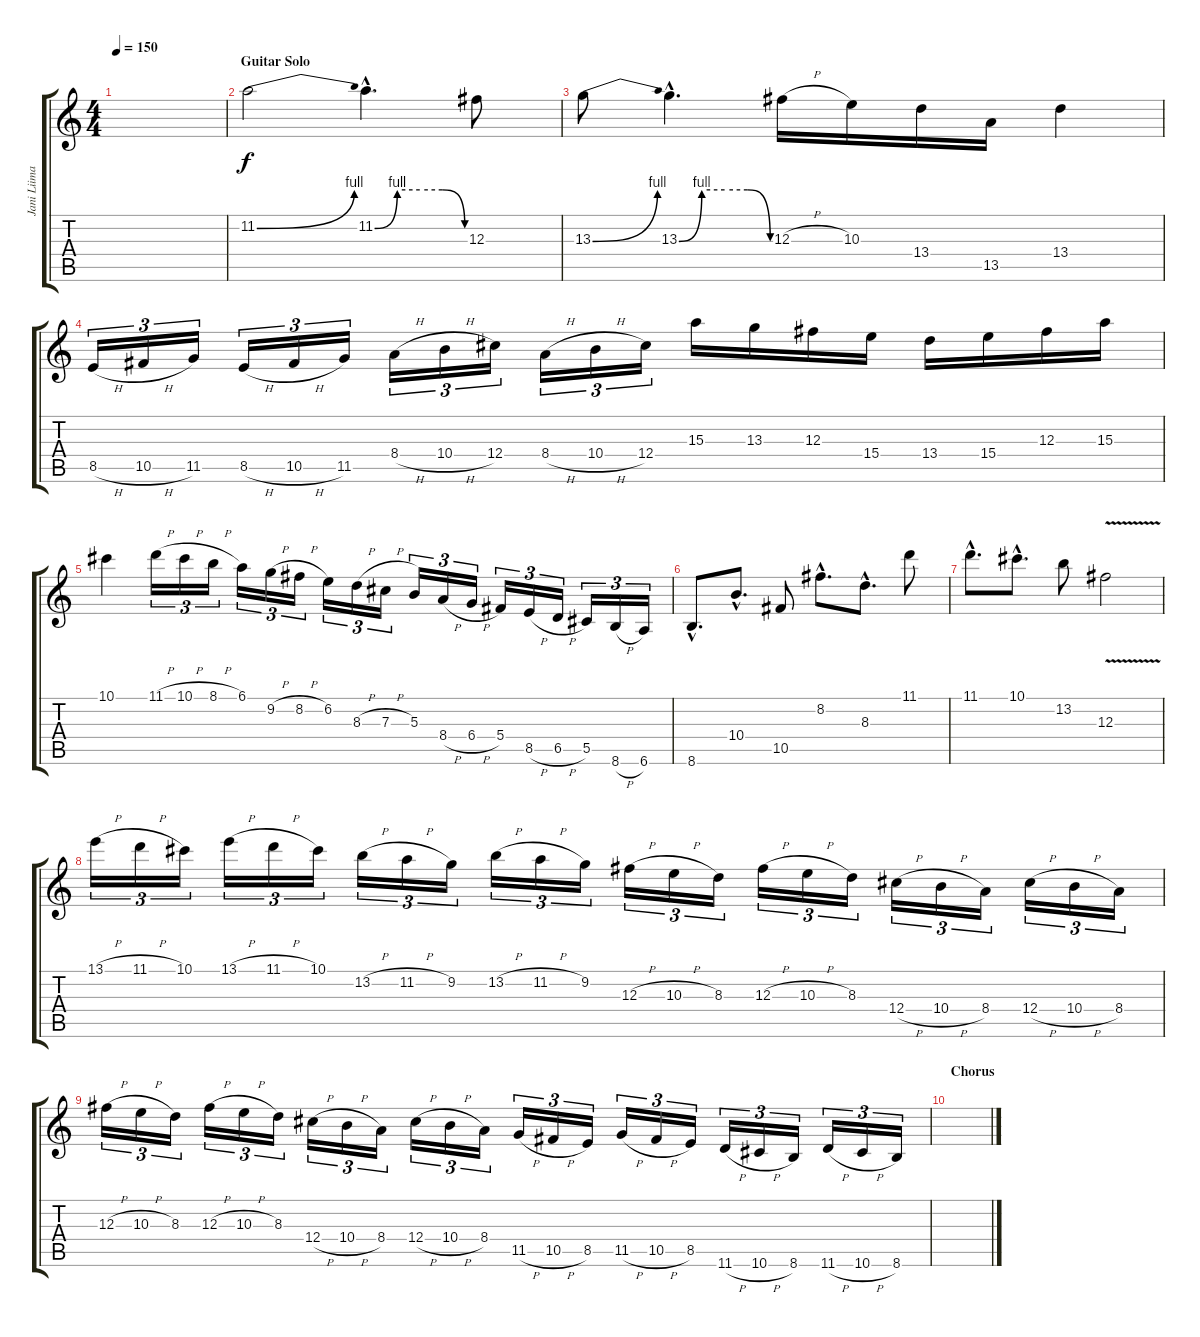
\track ("Jani Liimatainen - Lead Guitar" "Jani Liima") {instrument distortionguitar}
\staff {score tabs}
\tuning (Eb4 Bb3 Gb3 Db3 Ab2 Eb2) {hide}
\ts (4 4)
\tempo 150
\clef g2
\ks c
|
\section ("" "Guitar Solo")
11.2{be (bend 0 0 60 4)}.2{volume 16} 11.2{be (custom 0 0 15 4 30 4 45 4 60 0) hac}.4{d} 12.3.8 |
13.3{be (bend 0 0 60 4)}.8 13.3{be (custom 0 0 15 4 30 4 45 4 60 0) hac}.4{d} 12.3{h}.16 10.3.16 13.4.16 13.5.16 13.4.4 |
8.5{h}.16{tu (3 2)} 10.5{h}.16{tu (3 2)} 11.5.16{tu (3 2)} 8.5{h}.16{tu (3 2)} 10.5{h}.16{tu (3 2)} 11.5.16{tu (3 2)} 8.4{h}.16{tu (3 2)} 10.4{h}.16{tu (3 2)} 12.4.16{tu (3 2)} 8.4{h}.16{tu (3 2)} 10.4{h}.16{tu (3 2)} 12.4.16{tu (3 2)} 15.3.16 13.3.16 12.3.16 15.4.16 13.4.16 15.4.16 12.3.16 15.3.16 |
10.1.4 11.1{h}.16{tu (3 2)} 10.1{h}.16{tu (3 2)} 8.1{h}.16{tu (3 2)} 6.1.16{tu (3 2)} 9.2{h}.16{tu (3 2)} 8.2{h}.16{tu (3 2)} 6.2.16{tu (3 2)} 8.3{h}.16{tu (3 2)} 7.3{h}.16{tu (3 2)} 5.3.16{tu (3 2)} 8.4{h}.16{tu (3 2)} 6.4{h}.16{tu (3 2)} 5.4.16{tu (3 2)} 8.5{h}.16{tu (3 2)} 6.5{h}.16{tu (3 2)} 5.5.16{tu (3 2)} 8.6{h}.16{tu (3 2)} 6.6.16{tu (3 2)} |
8.6{hac}.8{d} 10.4{hac}.8{d} 10.5.8 8.2{hac}.8{d} 8.3{hac}.8{d} 11.1.8 |
11.1{hac}.8{d} 10.1{hac}.8{d} 13.2.8 12.3{v}.2 |
13.1{h}.16{tu (3 2)} 11.1{h}.16{tu (3 2)} 10.1.16{tu (3 2)} 13.1{h}.16{tu (3 2)} 11.1{h}.16{tu (3 2)} 10.1.16{tu (3 2)} 13.2{h}.16{tu (3 2)} 11.2{h}.16{tu (3 2)} 9.2.16{tu (3 2)} 13.2{h}.16{tu (3 2)} 11.2{h}.16{tu (3 2)} 9.2.16{tu (3 2)} 12.3{h}.16{tu (3 2)} 10.3{h}.16{tu (3 2)} 8.3.16{tu (3 2)} 12.3{h}.16{tu (3 2)} 10.3{h}.16{tu (3 2)} 8.3.16{tu (3 2)} 12.4{h}.16{tu (3 2)} 10.4{h}.16{tu (3 2)} 8.4.16{tu (3 2)} 12.4{h}.16{tu (3 2)} 10.4{h}.16{tu (3 2)} 8.4.16{tu (3 2)} |
12.3{h}.16{tu (3 2)} 10.3{h}.16{tu (3 2)} 8.3.16{tu (3 2)} 12.3{h}.16{tu (3 2)} 10.3{h}.16{tu (3 2)} 8.3.16{tu (3 2)} 12.4{h}.16{tu (3 2)} 10.4{h}.16{tu (3 2)} 8.4.16{tu (3 2)} 12.4{h}.16{tu (3 2)} 10.4{h}.16{tu (3 2)} 8.4.16{tu (3 2)} 11.5{h}.16{tu (3 2)} 10.5{h}.16{tu (3 2)} 8.5.16{tu (3 2)} 11.5{h}.16{tu (3 2)} 10.5{h}.16{tu (3 2)} 8.5.16{tu (3 2)} 11.6{h}.16{tu (3 2)} 10.6{h}.16{tu (3 2)} 8.6.16{tu (3 2)} 11.6{h}.16{tu (3 2)} 10.6{h}.16{tu (3 2)} 8.6.16{tu (3 2)} |
\section ("" "Chorus")
